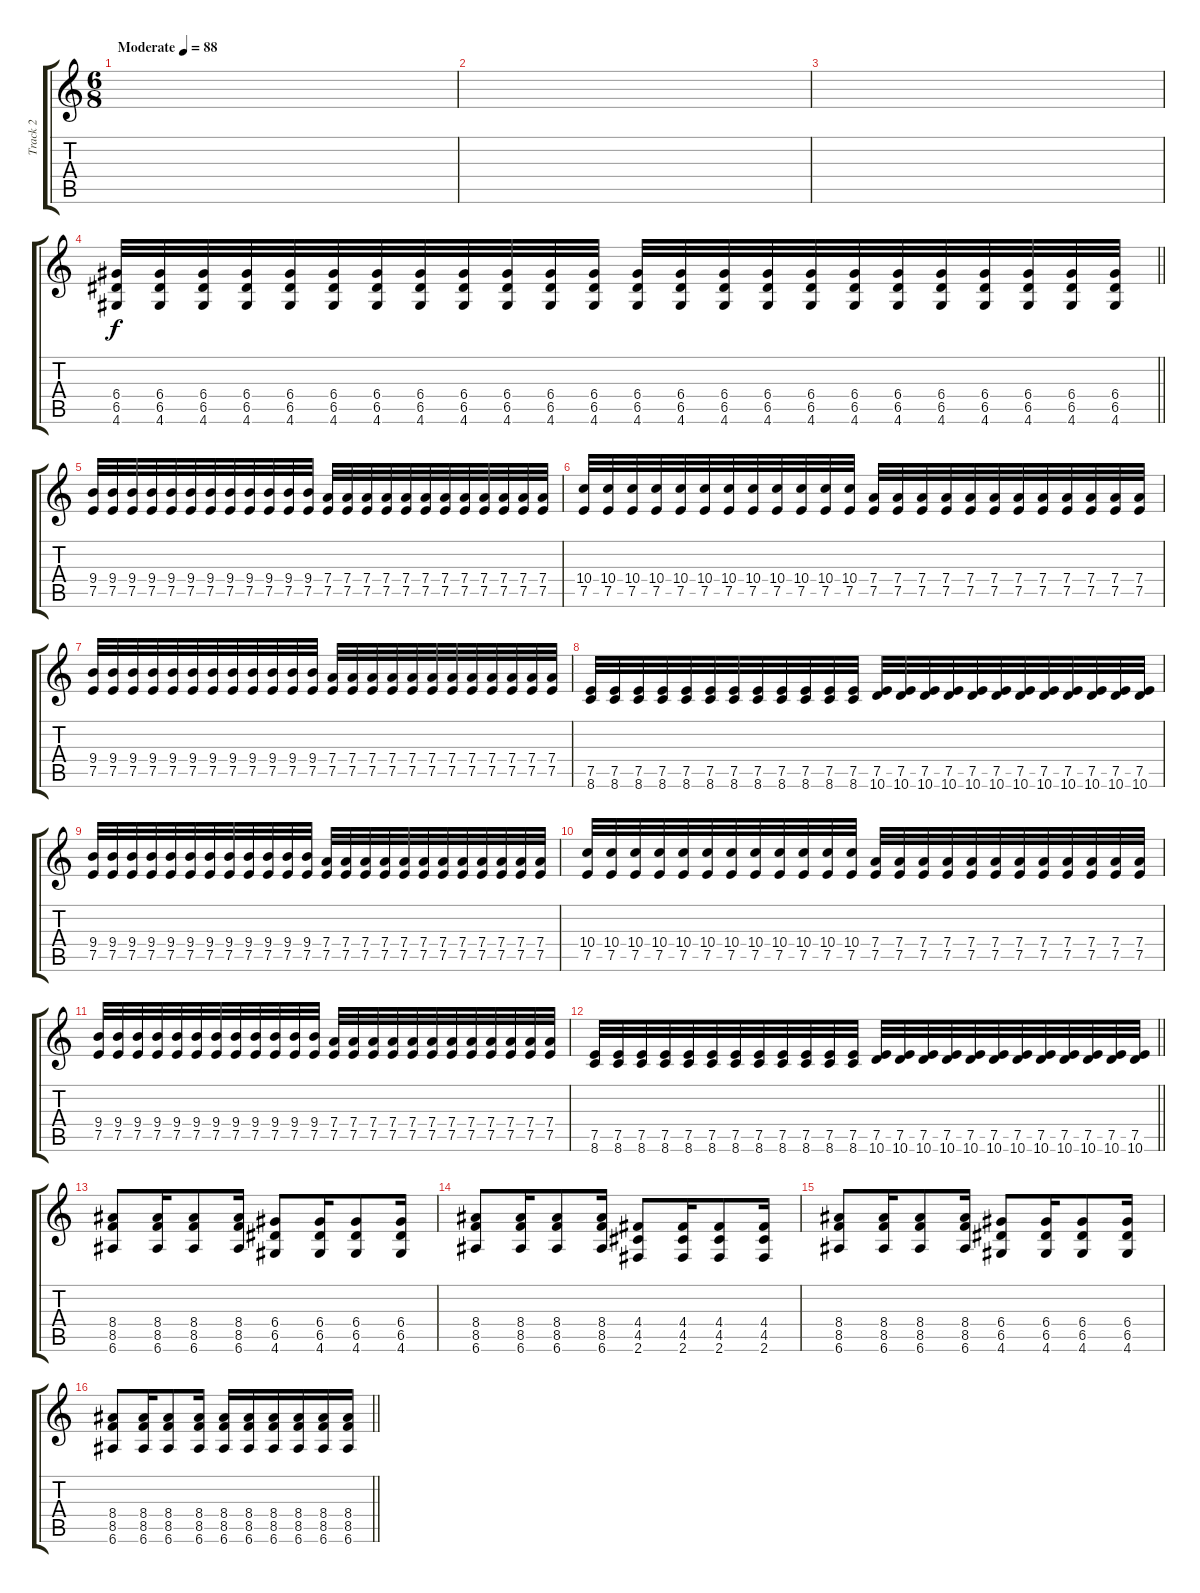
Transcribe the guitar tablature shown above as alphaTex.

\track ("Track 2" "Track 2") {instrument distortionguitar}
\staff {score tabs}
\tuning (E4 B3 G3 D3 A2 E2) {hide}
\ts (6 8)
\tempo (88 "Moderate")
\clef g2
\ks c
|
|
|
\barLineRight lightlight
(6.4 6.5 4.6).32{volume 16} (6.4 6.5 4.6).32 (6.4 6.5 4.6).32 (6.4 6.5 4.6).32 (6.4 6.5 4.6).32 (6.4 6.5 4.6).32 (6.4 6.5 4.6).32 (6.4 6.5 4.6).32 (6.4 6.5 4.6).32 (6.4 6.5 4.6).32 (6.4 6.5 4.6).32 (6.4 6.5 4.6).32 (6.4 6.5 4.6).32 (6.4 6.5 4.6).32 (6.4 6.5 4.6).32 (6.4 6.5 4.6).32 (6.4 6.5 4.6).32 (6.4 6.5 4.6).32 (6.4 6.5 4.6).32 (6.4 6.5 4.6).32 (6.4 6.5 4.6).32 (6.4 6.5 4.6).32 (6.4 6.5 4.6).32 (6.4 6.5 4.6).32 |
(9.4 7.5).32{volume 10} (9.4 7.5).32 (9.4 7.5).32 (9.4 7.5).32 (9.4 7.5).32 (9.4 7.5).32 (9.4 7.5).32 (9.4 7.5).32 (9.4 7.5).32 (9.4 7.5).32 (9.4 7.5).32 (9.4 7.5).32 (7.4 7.5).32 (7.4 7.5).32 (7.4 7.5).32 (7.4 7.5).32 (7.4 7.5).32 (7.4 7.5).32 (7.4 7.5).32 (7.4 7.5).32 (7.4 7.5).32 (7.4 7.5).32 (7.4 7.5).32 (7.4 7.5).32 |
(10.4 7.5).32 (10.4 7.5).32 (10.4 7.5).32 (10.4 7.5).32 (10.4 7.5).32 (10.4 7.5).32 (10.4 7.5).32 (10.4 7.5).32 (10.4 7.5).32 (10.4 7.5).32 (10.4 7.5).32 (10.4 7.5).32 (7.4 7.5).32 (7.4 7.5).32 (7.4 7.5).32 (7.4 7.5).32 (7.4 7.5).32 (7.4 7.5).32 (7.4 7.5).32 (7.4 7.5).32 (7.4 7.5).32 (7.4 7.5).32 (7.4 7.5).32 (7.4 7.5).32 |
(9.4 7.5).32 (9.4 7.5).32 (9.4 7.5).32 (9.4 7.5).32 (9.4 7.5).32 (9.4 7.5).32 (9.4 7.5).32 (9.4 7.5).32 (9.4 7.5).32 (9.4 7.5).32 (9.4 7.5).32 (9.4 7.5).32 (7.4 7.5).32 (7.4 7.5).32 (7.4 7.5).32 (7.4 7.5).32 (7.4 7.5).32 (7.4 7.5).32 (7.4 7.5).32 (7.4 7.5).32 (7.4 7.5).32 (7.4 7.5).32 (7.4 7.5).32 (7.4 7.5).32 |
(7.5 8.6).32 (7.5 8.6).32 (7.5 8.6).32 (7.5 8.6).32 (7.5 8.6).32 (7.5 8.6).32 (7.5 8.6).32 (7.5 8.6).32 (7.5 8.6).32 (7.5 8.6).32 (7.5 8.6).32 (7.5 8.6).32 (7.5 10.6).32 (7.5 10.6).32 (7.5 10.6).32 (7.5 10.6).32 (7.5 10.6).32 (7.5 10.6).32 (7.5 10.6).32 (7.5 10.6).32 (7.5 10.6).32 (7.5 10.6).32 (7.5 10.6).32 (7.5 10.6).32 |
(9.4 7.5).32 (9.4 7.5).32 (9.4 7.5).32 (9.4 7.5).32 (9.4 7.5).32 (9.4 7.5).32 (9.4 7.5).32 (9.4 7.5).32 (9.4 7.5).32 (9.4 7.5).32 (9.4 7.5).32 (9.4 7.5).32 (7.4 7.5).32 (7.4 7.5).32 (7.4 7.5).32 (7.4 7.5).32 (7.4 7.5).32 (7.4 7.5).32 (7.4 7.5).32 (7.4 7.5).32 (7.4 7.5).32 (7.4 7.5).32 (7.4 7.5).32 (7.4 7.5).32 |
(10.4 7.5).32 (10.4 7.5).32 (10.4 7.5).32 (10.4 7.5).32 (10.4 7.5).32 (10.4 7.5).32 (10.4 7.5).32 (10.4 7.5).32 (10.4 7.5).32 (10.4 7.5).32 (10.4 7.5).32 (10.4 7.5).32 (7.4 7.5).32 (7.4 7.5).32 (7.4 7.5).32 (7.4 7.5).32 (7.4 7.5).32 (7.4 7.5).32 (7.4 7.5).32 (7.4 7.5).32 (7.4 7.5).32 (7.4 7.5).32 (7.4 7.5).32 (7.4 7.5).32 |
(9.4 7.5).32 (9.4 7.5).32 (9.4 7.5).32 (9.4 7.5).32 (9.4 7.5).32 (9.4 7.5).32 (9.4 7.5).32 (9.4 7.5).32 (9.4 7.5).32 (9.4 7.5).32 (9.4 7.5).32 (9.4 7.5).32 (7.4 7.5).32 (7.4 7.5).32 (7.4 7.5).32 (7.4 7.5).32 (7.4 7.5).32 (7.4 7.5).32 (7.4 7.5).32 (7.4 7.5).32 (7.4 7.5).32 (7.4 7.5).32 (7.4 7.5).32 (7.4 7.5).32 |
\barLineRight lightlight
(7.5 8.6).32 (7.5 8.6).32 (7.5 8.6).32 (7.5 8.6).32 (7.5 8.6).32 (7.5 8.6).32 (7.5 8.6).32 (7.5 8.6).32 (7.5 8.6).32 (7.5 8.6).32 (7.5 8.6).32 (7.5 8.6).32 (7.5 10.6).32 (7.5 10.6).32 (7.5 10.6).32 (7.5 10.6).32 (7.5 10.6).32 (7.5 10.6).32 (7.5 10.6).32 (7.5 10.6).32 (7.5 10.6).32 (7.5 10.6).32 (7.5 10.6).32 (7.5 10.6).32 |
(8.4 8.5 6.6).8 (8.4 8.5 6.6).16 (8.4 8.5 6.6).8 (8.4 8.5 6.6).16 (6.4 6.5 4.6).8 (6.4 6.5 4.6).16 (6.4 6.5 4.6).8 (6.4 6.5 4.6).16 |
(8.4 8.5 6.6).8 (8.4 8.5 6.6).16 (8.4 8.5 6.6).8 (8.4 8.5 6.6).16 (4.4 4.5 2.6).8 (4.4 4.5 2.6).16 (4.4 4.5 2.6).8 (4.4 4.5 2.6).16 |
(8.4 8.5 6.6).8 (8.4 8.5 6.6).16 (8.4 8.5 6.6).8 (8.4 8.5 6.6).16 (6.4 6.5 4.6).8 (6.4 6.5 4.6).16 (6.4 6.5 4.6).8 (6.4 6.5 4.6).16 |
\barLineRight lightlight
(8.4 8.5 6.6).8 (8.4 8.5 6.6).16 (8.4 8.5 6.6).8 (8.4 8.5 6.6).16 (8.4 8.5 6.6).16 (8.4 8.5 6.6).16 (8.4 8.5 6.6).16 (8.4 8.5 6.6).16 (8.4 8.5 6.6).16 (8.4 8.5 6.6).16
